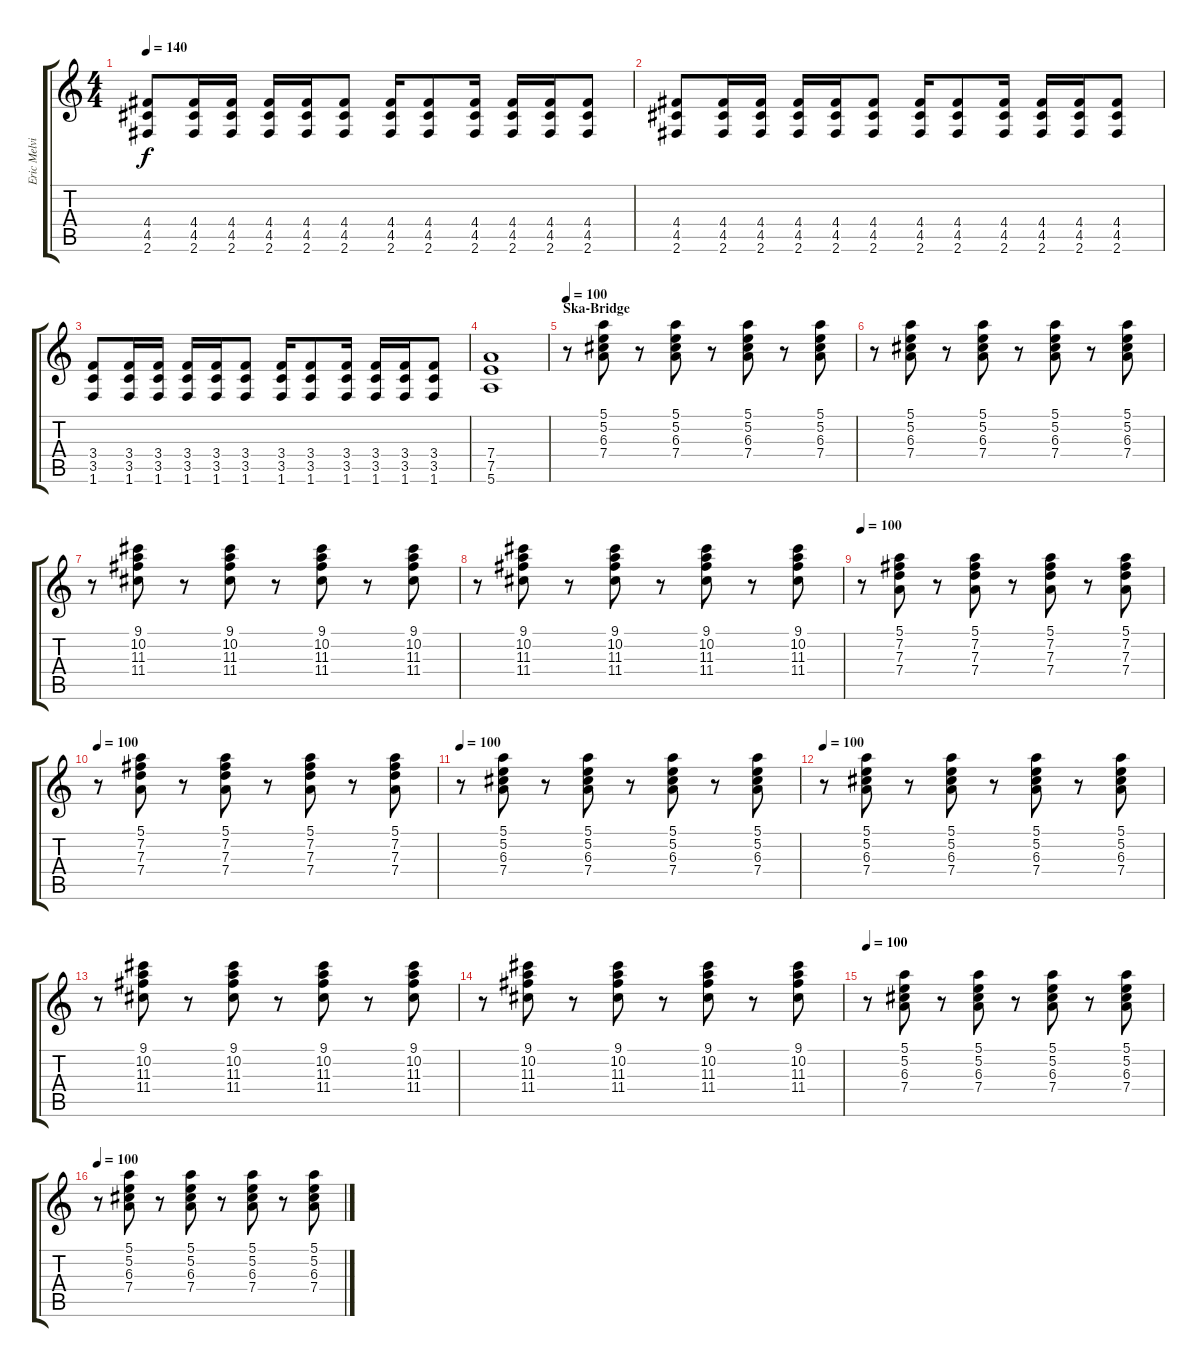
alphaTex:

\track ("Eric Melvin" "Eric Melvi") {instrument overdrivenguitar}
\staff {score tabs}
\tuning (E4 B3 G3 D3 A2 E2) {hide}
\ts (4 4)
\tempo 140
\clef g2
\ks c
(4.4 4.5 2.6).8{dy f} (4.4 4.5 2.6).16 (4.4 4.5 2.6).16 (4.4 4.5 2.6).16 (4.4 4.5 2.6).16 (4.4 4.5 2.6).8 (4.4 4.5 2.6).16 (4.4 4.5 2.6).8 (4.4 4.5 2.6).16 (4.4 4.5 2.6).16 (4.4 4.5 2.6).16 (4.4 4.5 2.6).8 |
(4.4 4.5 2.6).8 (4.4 4.5 2.6).16 (4.4 4.5 2.6).16 (4.4 4.5 2.6).16 (4.4 4.5 2.6).16 (4.4 4.5 2.6).8 (4.4 4.5 2.6).16 (4.4 4.5 2.6).8 (4.4 4.5 2.6).16 (4.4 4.5 2.6).16 (4.4 4.5 2.6).16 (4.4 4.5 2.6).8 |
(3.4 3.5 1.6).8 (3.4 3.5 1.6).16 (3.4 3.5 1.6).16 (3.4 3.5 1.6).16 (3.4 3.5 1.6).16 (3.4 3.5 1.6).8 (3.4 3.5 1.6).16 (3.4 3.5 1.6).8 (3.4 3.5 1.6).16 (3.4 3.5 1.6).16 (3.4 3.5 1.6).16 (3.4 3.5 1.6).8 |
(7.4 7.5 5.6).1 |
\section ("" "Ska-Bridge")
\tempo 100
r.8{volume 11} (5.1 5.2 6.3 7.4).8 r.8 (5.1 5.2 6.3 7.4).8 r.8 (5.1 5.2 6.3 7.4).8 r.8 (5.1 5.2 6.3 7.4).8 |
r.8 (5.1 5.2 6.3 7.4).8 r.8 (5.1 5.2 6.3 7.4).8 r.8 (5.1 5.2 6.3 7.4).8 r.8 (5.1 5.2 6.3 7.4).8 |
r.8 (9.1 10.2 11.3 11.4).8 r.8 (9.1 10.2 11.3 11.4).8 r.8 (9.1 10.2 11.3 11.4).8 r.8 (9.1 10.2 11.3 11.4).8 |
r.8 (9.1 10.2 11.3 11.4).8 r.8 (9.1 10.2 11.3 11.4).8 r.8 (9.1 10.2 11.3 11.4).8 r.8 (9.1 10.2 11.3 11.4).8 |
\tempo 100
r.8 (5.1 7.2 7.3 7.4).8 r.8 (5.1 7.2 7.3 7.4).8 r.8 (5.1 7.2 7.3 7.4).8 r.8 (5.1 7.2 7.3 7.4).8 |
\tempo 100
r.8 (5.1 7.2 7.3 7.4).8 r.8 (5.1 7.2 7.3 7.4).8 r.8 (5.1 7.2 7.3 7.4).8 r.8 (5.1 7.2 7.3 7.4).8 |
\tempo 100
r.8 (5.1 5.2 6.3 7.4).8 r.8 (5.1 5.2 6.3 7.4).8 r.8 (5.1 5.2 6.3 7.4).8 r.8 (5.1 5.2 6.3 7.4).8 |
\tempo 100
r.8 (5.1 5.2 6.3 7.4).8 r.8 (5.1 5.2 6.3 7.4).8 r.8 (5.1 5.2 6.3 7.4).8 r.8 (5.1 5.2 6.3 7.4).8 |
r.8 (9.1 10.2 11.3 11.4).8 r.8 (9.1 10.2 11.3 11.4).8 r.8 (9.1 10.2 11.3 11.4).8 r.8 (9.1 10.2 11.3 11.4).8 |
r.8 (9.1 10.2 11.3 11.4).8 r.8 (9.1 10.2 11.3 11.4).8 r.8 (9.1 10.2 11.3 11.4).8 r.8 (9.1 10.2 11.3 11.4).8 |
\tempo 100
r.8 (5.1 5.2 6.3 7.4).8 r.8 (5.1 5.2 6.3 7.4).8 r.8 (5.1 5.2 6.3 7.4).8 r.8 (5.1 5.2 6.3 7.4).8 |
\tempo 100
r.8 (5.1 5.2 6.3 7.4).8 r.8 (5.1 5.2 6.3 7.4).8 r.8 (5.1 5.2 6.3 7.4).8 r.8 (5.1 5.2 6.3 7.4).8
